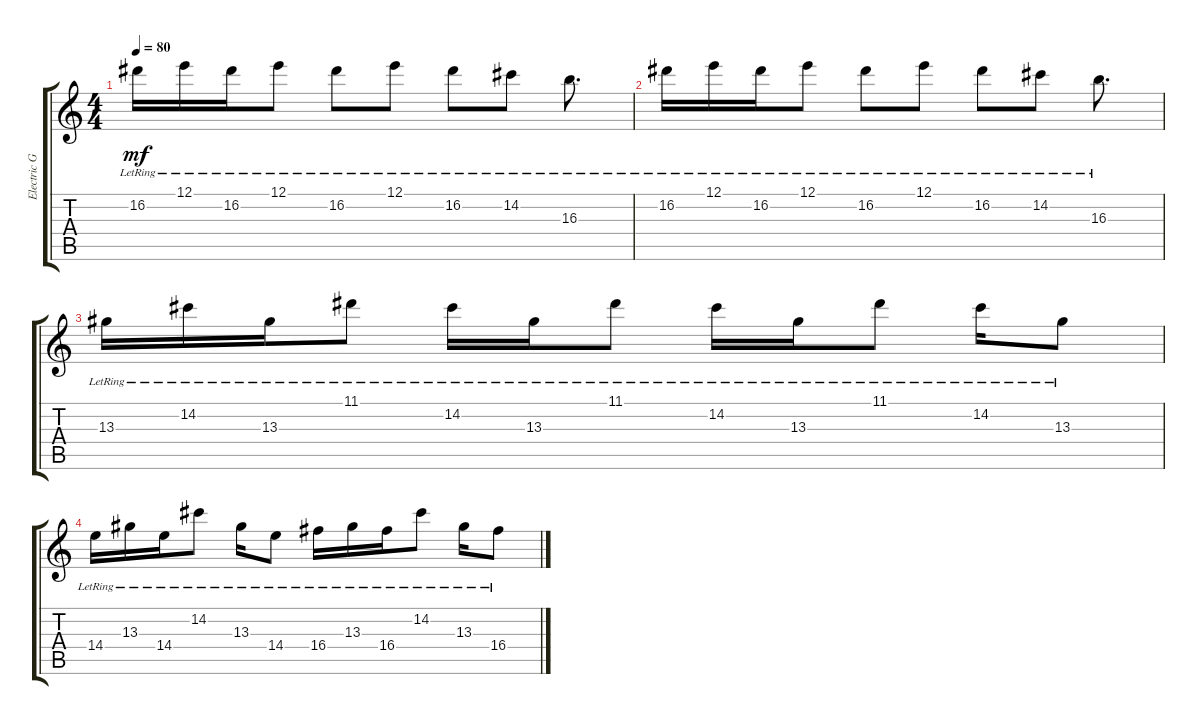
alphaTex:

\track ("Electric Guitar" "Electric G") {instrument electricguitarclean}
\staff {score tabs}
\tuning (E4 B3 G3 D3 A2 E2) {hide}
\ts (4 4)
\tempo 80
\clef g2
\ks c
16.2{lr}.16{dy mf instrument electricguitarclean} 12.1{lr}.16 16.2{lr}.16 12.1{lr}.8 16.2{lr}.8 12.1{lr}.8 16.2{lr}.8 14.2{lr}.8 16.3{lr}.8{d} |
16.2{lr}.16 12.1{lr}.16 16.2{lr}.16 12.1{lr}.8 16.2{lr}.8 12.1{lr}.8 16.2{lr}.8 14.2{lr}.8 16.3{lr}.8{d} |
13.3{lr}.16 14.2{lr}.16 13.3{lr}.16 11.1{lr}.8 14.2{lr}.16 13.3{lr}.16 11.1{lr}.8 14.2{lr}.16 13.3{lr}.16 11.1{lr}.8 14.2{lr}.16 13.3{lr}.8 |
14.4{lr}.16 13.3{lr}.16 14.4{lr}.16 14.2{lr}.8 13.3{lr}.16 14.4{lr}.8 16.4{lr}.16 13.3{lr}.16 16.4{lr}.16 14.2{lr}.8 13.3{lr}.16 16.4{lr}.8
